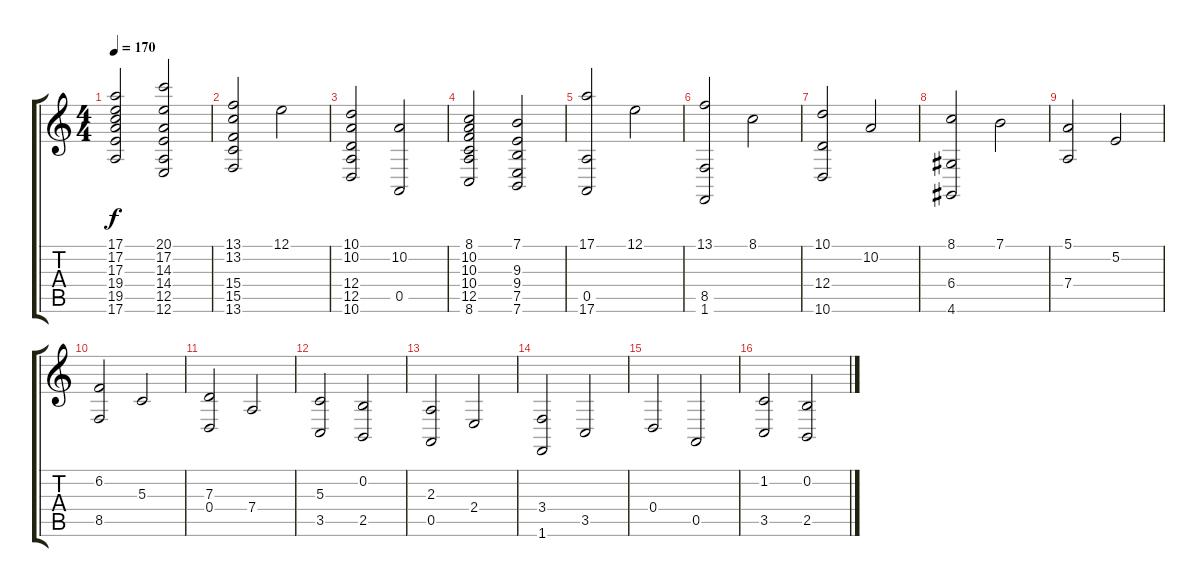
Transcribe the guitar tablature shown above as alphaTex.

\track "" {instrument stringensemble1}
\staff {score tabs}
\tuning (E4 B3 G3 D3 A2 E2) {hide}
\ts (4 4)
\tempo 170
\clef g2
\ks c
(17.1 17.2 17.3 19.4 19.5 17.6).2{dy f} (20.1 17.2 14.3 14.4 12.5 12.6).2 |
(13.1 13.2 15.4 15.5 13.6).2 12.1.2 |
(10.1 10.2 12.4 12.5 10.6).2 (10.2 0.5).2 |
(8.1 10.2 10.3 10.4 12.5 8.6).2 (7.1 9.3 9.4 7.5 7.6).2 |
(17.1 0.5 17.6).2 12.1.2 |
(13.1 8.5 1.6).2 8.1.2 |
(10.1 12.4 10.6).2 10.2.2 |
(8.1 6.4 4.6).2 7.1.2 |
(5.1 7.4).2 5.2.2 |
(6.2 8.5).2 5.3.2 |
(7.3 0.4).2 7.4.2 |
(5.3 3.5).2 (0.2 2.5).2 |
(2.3 0.5).2 2.4.2 |
(3.4 1.6).2 3.5.2 |
0.4.2 0.5.2 |
(1.2 3.5).2 (0.2 2.5).2
